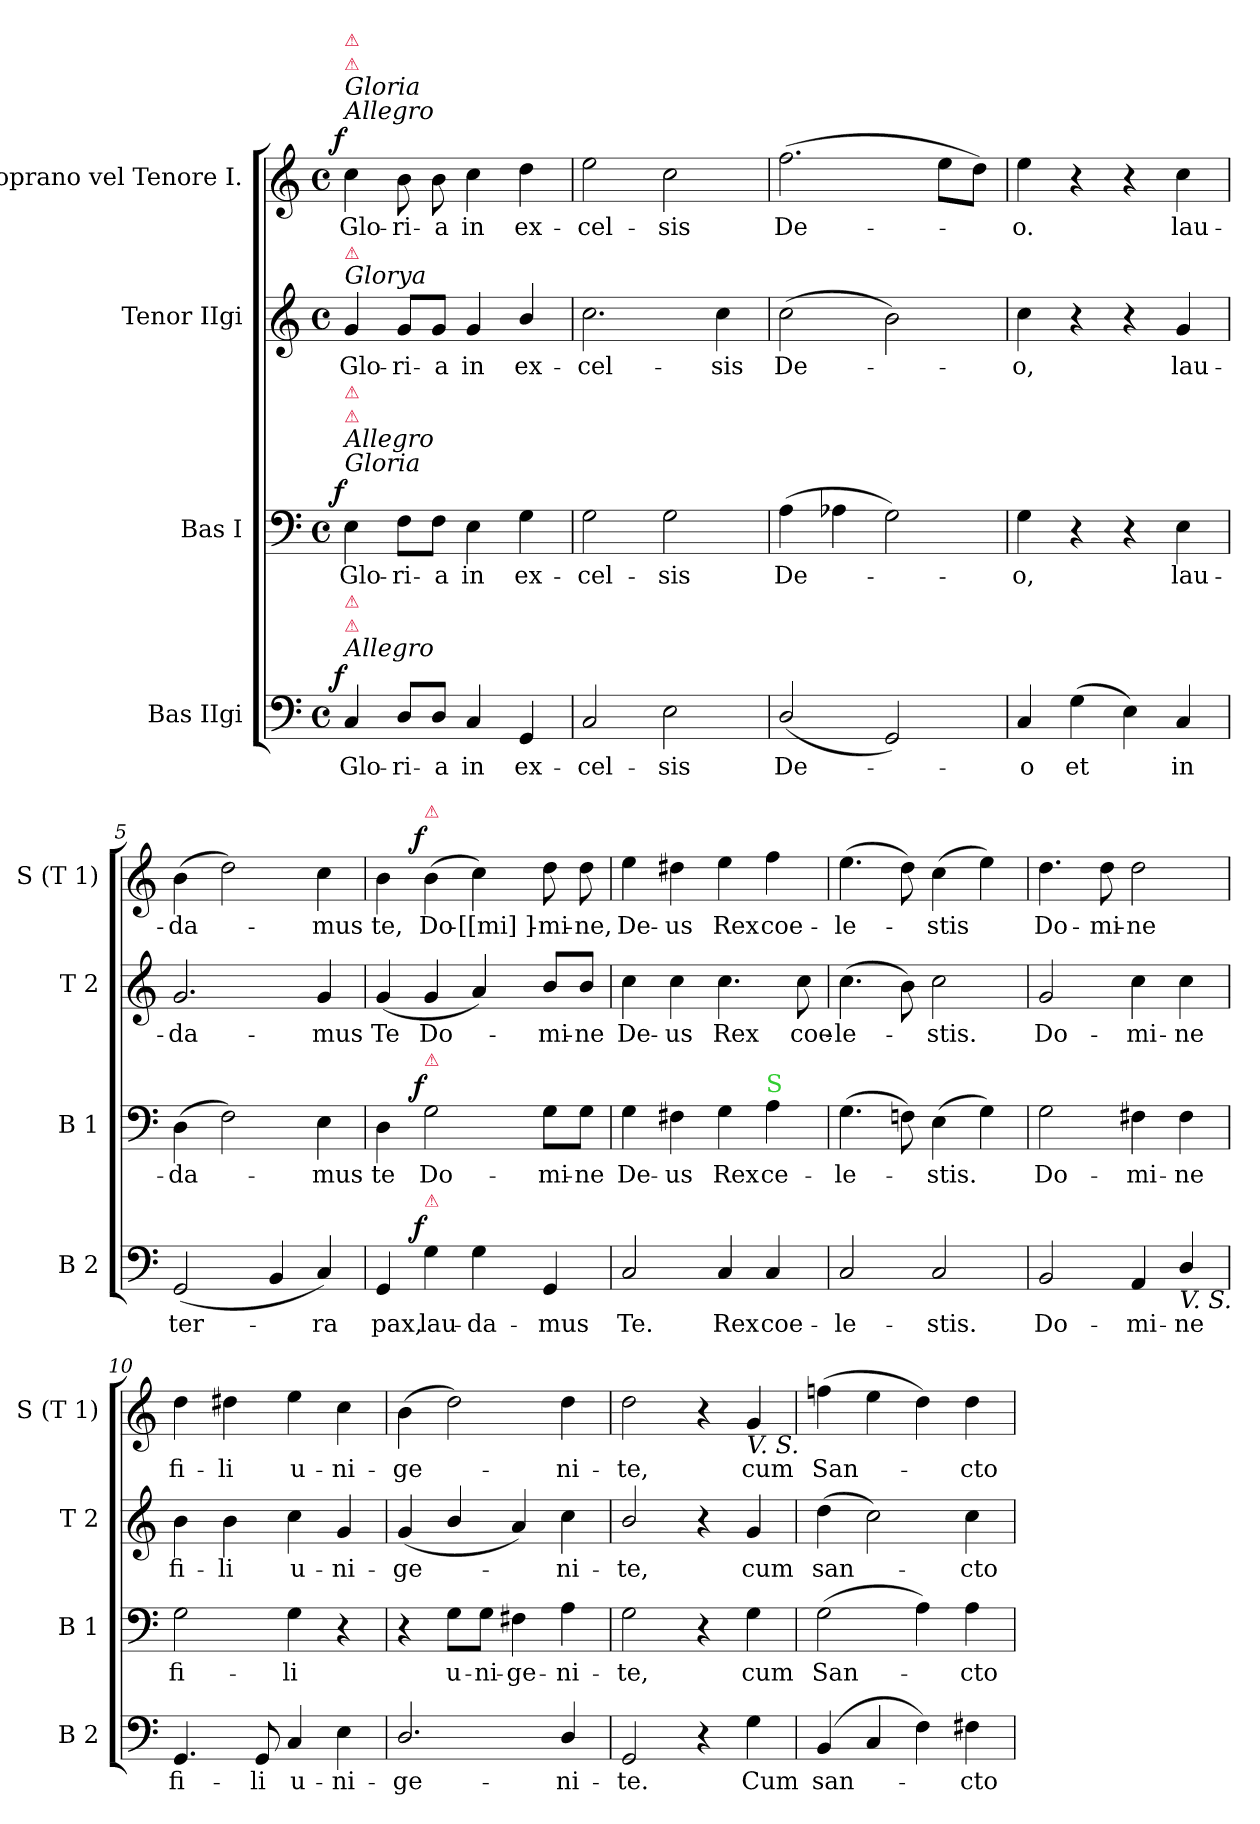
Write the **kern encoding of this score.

**kern	**text	**dynam	**kern	**text	**dynam	**kern	**text	**kern	**text	**dynam
*part4	*part4	*part4	*part3	*part3	*part3	*part2	*part2	*part1	*part1	*part1
*staff4	*staff4	*staff4	*staff3	*staff3	*staff3	*staff2	*staff2	*staff1	*staff1	*staff1
*I"Bas IIgi	*	*	*I"Bas I	*	*	*I"Tenor IIgi	*	*I"Soprano vel Tenore I.	*	*
*I'B 2	*	*	*I'B 1	*	*	*I'T 2	*	*I'S (T 1)	*	*
*clefF4	*	*	*clefF4	*	*	*clefG2	*	*clefG2	*	*
*k[]	*	*	*k[]	*	*	*k[]	*	*k[]	*	*
*M4/4	*	*	*M4/4	*	*	*M4/4	*	*M4/4	*	*
*met(c)	*	*	*met(c)	*	*	*met(c)	*	*met(c)	*	*
=1	=1	=1	=1	=1	=1	=1	=1	=1	=1	=1
!	!	!	!	!	!	!	!	!LO:TX:a:i:t=Allegro	!	!
!	!	!	!	!	!	!	!	!LO:TX:a:i:t=Gloria	!	!
!	!	!	!	!	!	!	!	!LO:TX:a:color=crimson:t=⚠	!	!
!	!	!	!	!	!	!	!	!LO:TX:a:color=crimson:t=⚠	!	!
!	!	!	!	!	!	!LO:TX:a:i:t=Glorya	!	!	!	!
!	!	!	!	!	!	!LO:TX:a:color=crimson:t=⚠	!	!	!	!
!	!	!	!LO:TX:a:i:t=Gloria	!	!	!	!	!	!	!
!	!	!	!LO:TX:a:i:t=Allegro	!	!	!	!	!	!	!
!	!	!	!LO:TX:a:color=crimson:t=⚠	!	!	!	!	!	!	!
!	!	!	!LO:TX:a:color=crimson:t=⚠	!	!	!	!	!	!	!
!LO:TX:a:i:t=Allegro	!	!	!	!	!	!	!	!	!	!
!LO:TX:a:color=crimson:t=⚠	!	!	!	!	!	!	!	!	!	!
!LO:TX:a:color=crimson:t=⚠	!	!	!	!	!	!	!	!	!	!
!	!	!LO:DY:a:rj	!	!	!LO:DY:a:rj	!	!	!	!	!LO:DY:a:rj
4C/	Glo-	f	4E\	Glo-	f	4g/	Glo-	4cc\	Glo-	f
8D/L	-ri-	.	8F\L	-ri-	.	8g/L	-ri-	8b\	-ri-	.
8D/J	-a	.	8F\J	-a	.	8g/J	-a	8b\	-a	.
4C/	in	.	4E\	in	.	4g/	in	4cc\	in	.
4GG/	ex-	.	4G\	ex-	.	4b/	ex-	4dd\	ex-	.
=2	=2	=2	=2	=2	=2	=2	=2	=2	=2	=2
2C/	-cel-	.	2G\	-cel-	.	2.cc\	-cel-	2ee\	-cel-	.
2E\	-sis	.	2G\	-sis	.	.	.	2cc\	-sis	.
.	.	.	.	.	.	4cc\	-sis	.	.	.
=3	=3	=3	=3	=3	=3	=3	=3	=3	=3	=3
(<2D/	De-	.	(>4A\	De-	.	(>2cc\	De-	(>2.ff\	De-	.
.	.	.	4A-X\	.	.	.	.	.	.	.
2GG/)	.	.	2G\)	.	.	2b\)	.	.	.	.
.	.	.	.	.	.	.	.	8ee\L	.	.
.	.	.	.	.	.	.	.	8dd\J)	.	.
=4	=4	=4	=4	=4	=4	=4	=4	=4	=4	=4
4C/	-o	.	4G\	-o,	.	4cc\	-o,	4ee\	-o.	.
(>4G\	et	.	4r	.	.	4r	.	4r	.	.
4E\)	.	.	4r	.	.	4r	.	4r	.	.
4C/	in	.	4E\	lau-	.	4g/	lau-	4cc\	lau-	.
=5	=5	=5	=5	=5	=5	=5	=5	=5	=5	=5
(>2GG/	ter-	.	(>4D\	-da-	.	2.g/	-da-	(>4b\	-da-	.
.	.	.	2F\)	.	.	.	.	2dd\)	.	.
4BB/	.	.	.	.	.	.	.	.	.	.
4C/)	-ra	.	4E\	-mus	.	4g/	-mus	4cc\	-mus	.
=6	=6	=6	=6	=6	=6	=6	=6	=6	=6	=6
4GG/	pax,	.	4D\	te	.	(>4g/	Te	4b\	te,	.
!	!	!	!	!	!	!	!	!LO:TX:a:color=crimson:t=⚠	!	!
!	!	!	!LO:TX:a:color=crimson:t=⚠	!	!	!	!	!	!	!
!LO:TX:a:color=crimson:t=⚠	!	!	!	!	!	!	!	!	!	!
!	!	!LO:DY:a:rj	!	!	!LO:DY:a:rj	!	!	!	!	!LO:DY:a:rj
4G\	lau-	f	2G\	Do-	f	4g/	Do-	(>4b\	Do-	f
4G\	-da-	.	.	.	.	4a/)	.	4cc\)	-[[mi]]-	.
4GG/	-mus	.	8G\L	-mi-	.	8b/L	-mi-	8dd\	-mi-	.
.	.	.	8G\J	-ne	.	8b/J	-ne	8dd\	-ne,	.
=7	=7	=7	=7	=7	=7	=7	=7	=7	=7	=7
2C/	Te.	.	4G\	De-	.	4cc\	De-	4ee\	De-	.
.	.	.	4F#X\	-us	.	4cc\	-us	4dd#X\	-us	.
4C/	Rex	.	4G\	Rex	.	4.cc\	Rex	4ee\	Rex	.
!	!	!	!LO:TX:a:color=limegreen:t=S	!	!	!	!	!	!	!
4C/	coe-	.	4A\	ce-	.	.	.	4ff\	coe-	.
.	.	.	.	.	.	8cc\	coe-	.	.	.
=8	=8	=8	=8	=8	=8	=8	=8	=8	=8	=8
2C/	-le-	.	(>4.G\	-le-	.	(>4.cc\	-le-	(>4.ee\	-le-	.
.	.	.	8Fn\)	.	.	8b\)	.	8dd\)	.	.
2C/	-stis.	.	(>4E\	-stis.	.	2cc\	-stis.	(>4cc\	-stis	.
.	.	.	4G\)	.	.	.	.	4ee\)	.	.
=9	=9	=9	=9	=9	=9	=9	=9	=9	=9	=9
2BB/	Do-	.	2G\	Do-	.	2g/	Do-	4.dd\	Do-	.
.	.	.	.	.	.	.	.	8dd\	-mi-	.
4AA/	-mi-	.	4F#X\	-mi-	.	4cc\	-mi-	2dd\	-ne	.
!LO:TX:b:i:t=V. S.	!	!	!	!	!	!	!	!	!	!
4D/	-ne	.	4F#\	-ne	.	4cc\	-ne	.	.	.
=10	=10	=10	=10	=10	=10	=10	=10	=10	=10	=10
4.GG/	fi-	.	2G\	fi-	.	4b\	fi-	4dd\	fi-	.
.	.	.	.	.	.	4b\	-li	4dd#X\	-li	.
8GG/	-li	.	.	.	.	.	.	.	.	.
4C/	u-	.	4G\	-li	.	4cc\	u-	4ee\	u-	.
4E\	-ni-	.	4r	.	.	4g/	-ni-	4cc\	-ni-	.
=11	=11	=11	=11	=11	=11	=11	=11	=11	=11	=11
2.D/	-ge-	.	4r	.	.	(<4g/	-ge-	(>4b\	-ge-	.
.	.	.	8G\L	u-	.	4b/	.	2dd\)	.	.
.	.	.	8G\J	-ni-	.	.	.	.	.	.
.	.	.	4F#X\	-ge-	.	4a/)	.	.	.	.
4D/	-ni-	.	4A\	-ni-	.	4cc\	-ni-	4dd\	-ni-	.
=12	=12	=12	=12	=12	=12	=12	=12	=12	=12	=12
2GG/	-te.	.	2G\	-te,	.	2b/	-te,	2dd\	-te,	.
4r	.	.	4r	.	.	4r	.	4r	.	.
!	!	!	!	!	!	!	!	!LO:TX:b:i:t=V. S.	!	!
4G\	Cum	.	4G\	cum	.	4g/	cum	4g/	cum	.
=13	=13	=13	=13	=13	=13	=13	=13	=13	=13	=13
(>4BB/	san-	.	(>2G\	San-	.	(>4dd\	san-	(>4ffn\	San-	.
4C/	.	.	.	.	.	2cc\)	.	4ee\	.	.
4F\)	.	.	4A\)	.	.	.	.	4dd\)	.	.
4F#X\	-cto	.	4A\	-cto	.	4cc\	-cto	4dd\	-cto	.
=	=	=	=	=	=	=	=	=	=	=
*-	*-	*-	*-	*-	*-	*-	*-	*-	*-	*-
